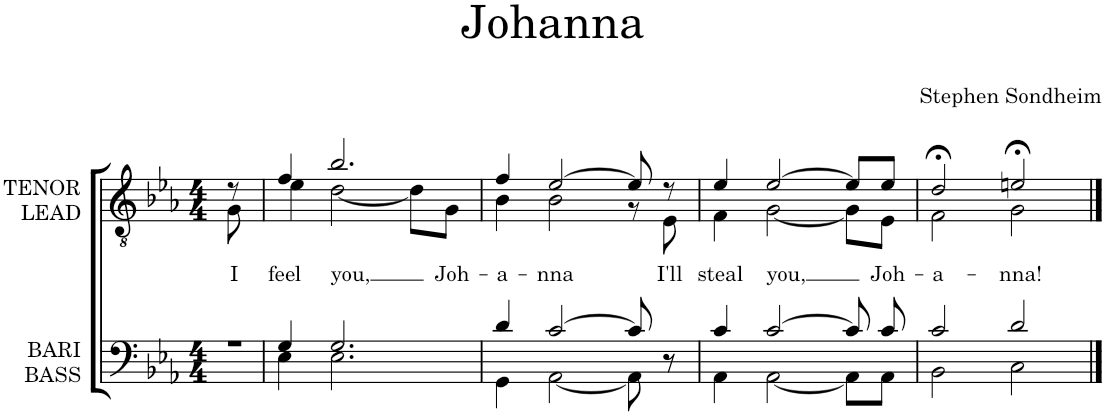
**kern	**kern	**text
*part2	*part1	*part1
*staff2	*staff1	*staff1
*I"BARI BASS	*I"TENOR LEAD	*
*clefF4	*clefGv2	*
*k[b-e-a-]	*k[b-e-a-]	*
*M4/4	*M4/4	*
=1	=1	=1
*	*^	*
!	!	!	!LO:LY:b
1rF	8r	8G\	I
.	2..ryy	2..ryy	.
=2	=2	=2	=2
*^	*	*	*
!	!	!	!	!LO:LY:b
4G/	4E-\	4f/	4e-\	feel
!	!	!	!	!LO:LY:b
2.G/	2.E-\	2.b-/	[<2d\	you,
.	.	.	8d\L]	.
!	!	!	!	!LO:LY:b
.	.	.	8G\J	Joh-
=3	=3	=3	=3	=3
!	!	!	!	!LO:LY:b
4d/	4GG\	4f/	4B-\	-a-
!	!	!	!	!LO:LY:b
[>2c/	[<2AA-\	[>2e-/	2B-\	-nna
8c/]	8AA-\]	8e-/]	8r	.
!	!	!	!	!LO:LY:b
8r	8r	8r	8E-\	I'll
=4	=4	=4	=4	=4
!	!	!	!	!LO:LY:b
4c/	4AA-\	4e-/	4F\	steal
!	!	!	!	!LO:LY:b
[>2c/	[<2AA-\	[>2e-/	[2G\	you,
8c/]	8AA-\L]	8e-/L]	8G\L]	.
!	!	!	!	!LO:LY:b
8c/	8AA-\J	8e-/J	8E-\J	Joh-
=5	=5	=5	=5	=5
!	!	!	!	!LO:LY:b
2c/	2BB-\	2d;</	2F\	-a-
!	!	!	!	!LO:LY:b
2d/	2C\	2en;</	2G\	-nna!
*v	*v	*	*	*
*	*v	*v	*
==	==	==
*-	*-	*-
